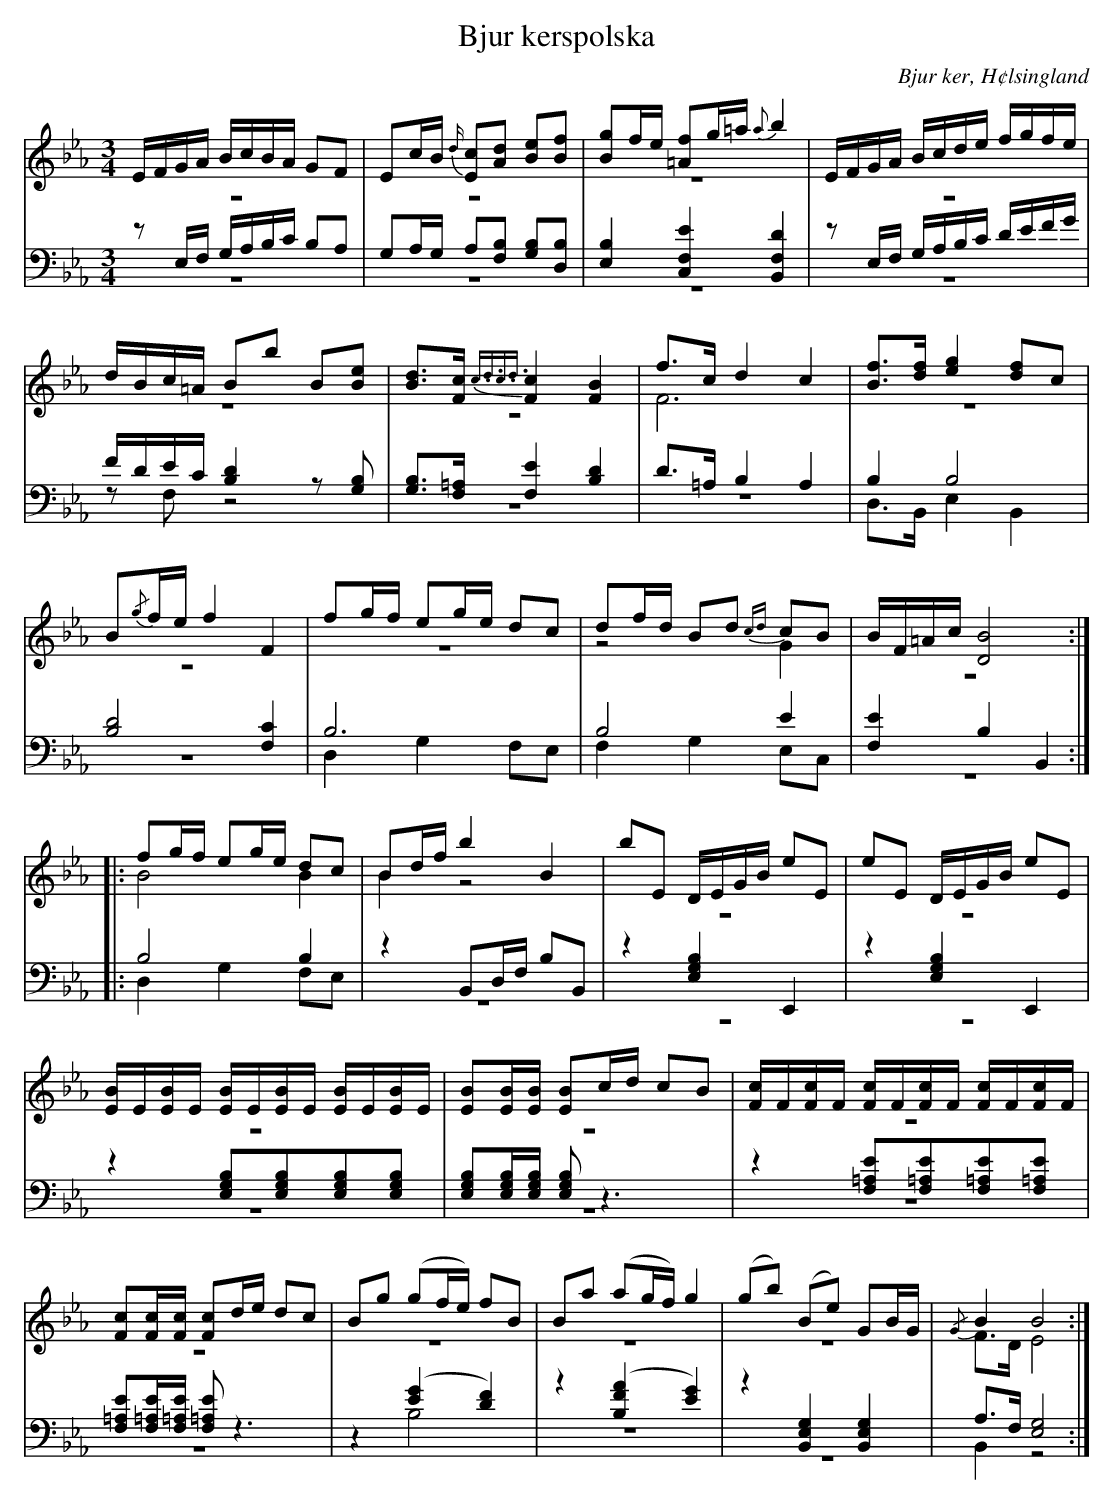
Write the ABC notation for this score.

X:1
T: Bjur kerspolska
O: Bjur ker, H¢lsingland
M: 3/4
L: 1/8
K: Eb
V:1
V:2 merge
V:3
V:4 merge
V:1
E/F/G/A/ B/c/B/A/ GF|Ec/B/ {d/}[Ec][Ad] [Be][Bf]|[Bg]f/e/ [=Af]g/=a/ {a}b2|E/F/G/A/ B/c/d/e/ f/g/f/e/|
d/B/c/=A/ Bb B[Be]|[Bd]>[Fc] {c3/2d3/2c3/2d3/2}[F2c2] [F2B2]|f>c d2 c2|[Bf]>[df] [e2g2] [df]c|
B{/g}f/e/ f2 F2|fg/f/ eg/e/ dc|df/d/ Bd {cd}cB|B/F/=A/c/ [D4B4]:|
|:fg/f/ eg/e/ dc|Bd/f/ b2 B2|bE D/E/G/B/ eE|eE D/E/G/B/ eE|
[E/B/]E/[E/B/]E/ [E/B/]E/[E/B/]E/ [E/B/]E/[E/B/]E/|[EB][E/B/][E/B/] [EB]c/d/ cB|[F/c/]F/[F/c/]F/ [F/c/]F/[F/c/]F/ [F/c/]F/[F/c/]F/|[Fc][F/c/][F/c/] [Fc]d/e/ dc|Bg (gf/e/) fB|Ba (ag/f/) g2|(gb) (Be) GB/G/|{/G}B2 B4:|
V:2
z6|z6|z6|z6|
z6|z6|F6|z6|
z6|z6|z4 G2|z6:|
|:B4 B2|B2 z4|z6|z6|
z6|z6|z6|z6|
z6|z6|z6|F>D E4:|
V:3 clef=bass
zE,/F,/ G,/A,/B,/C/ B,A,|G,A,/G,/ A,[F,B,] [G,B,][D,B,]|[E,2B,2] [C,2F,2E2] [B,,2F,2D2]|zE,/F,/ G,/A,/B,/C/ D/E/F/G/|
F/D/E/C/ [B,2D2]z[G,B,]|[G,B,]>[F,=A,] [F,2E2] [B,2D2]|D>=A, B,2 A,2|B,2 B,4|
[B,4D4] [F,2C2]|B,6|B,4 E2|[F,2E2] B,2 B,,2:|
|:B,4 B,2|z2 B,,D,/F,/ B,B,,|z2 [E,2G,2B,2] E,,2|z2 [E,2G,2B,2] E,,2|
z2 [E,G,B,][E,G,B,][E,G,B,][E,G,B,]|[E,G,B,][E,/G,/B,/][E,/G,/B,/] [E,G,B,] z3|z2 [F,=A,E][F,=A,E][F,=A,E][F,=A,E]|[F,=A,E][F,/=A,/E/][F,/=A,/E/] [F,=A,E] z3|
z2 ([E2G2] [D2F2])|z2 ([B,2F2A2] [E2G2])|z2 [B,,2E,2G,2] [B,,2E,2G,2]|A,>F, [E,4G,4]:|
V:4  clef=bass
z6|z6|z6|z6|
zF, z4|z6|z6|D,>B,, E,2 B,,2|
z6|D,2 G,2 F,E,|F,2 G,2 E,C,|z6:|
|:D,2 G,2 F,E,|z6|z6|z6|
z6|z6|z6|z6|
z2 B,4|z6|z6|B,,2 z4:|
